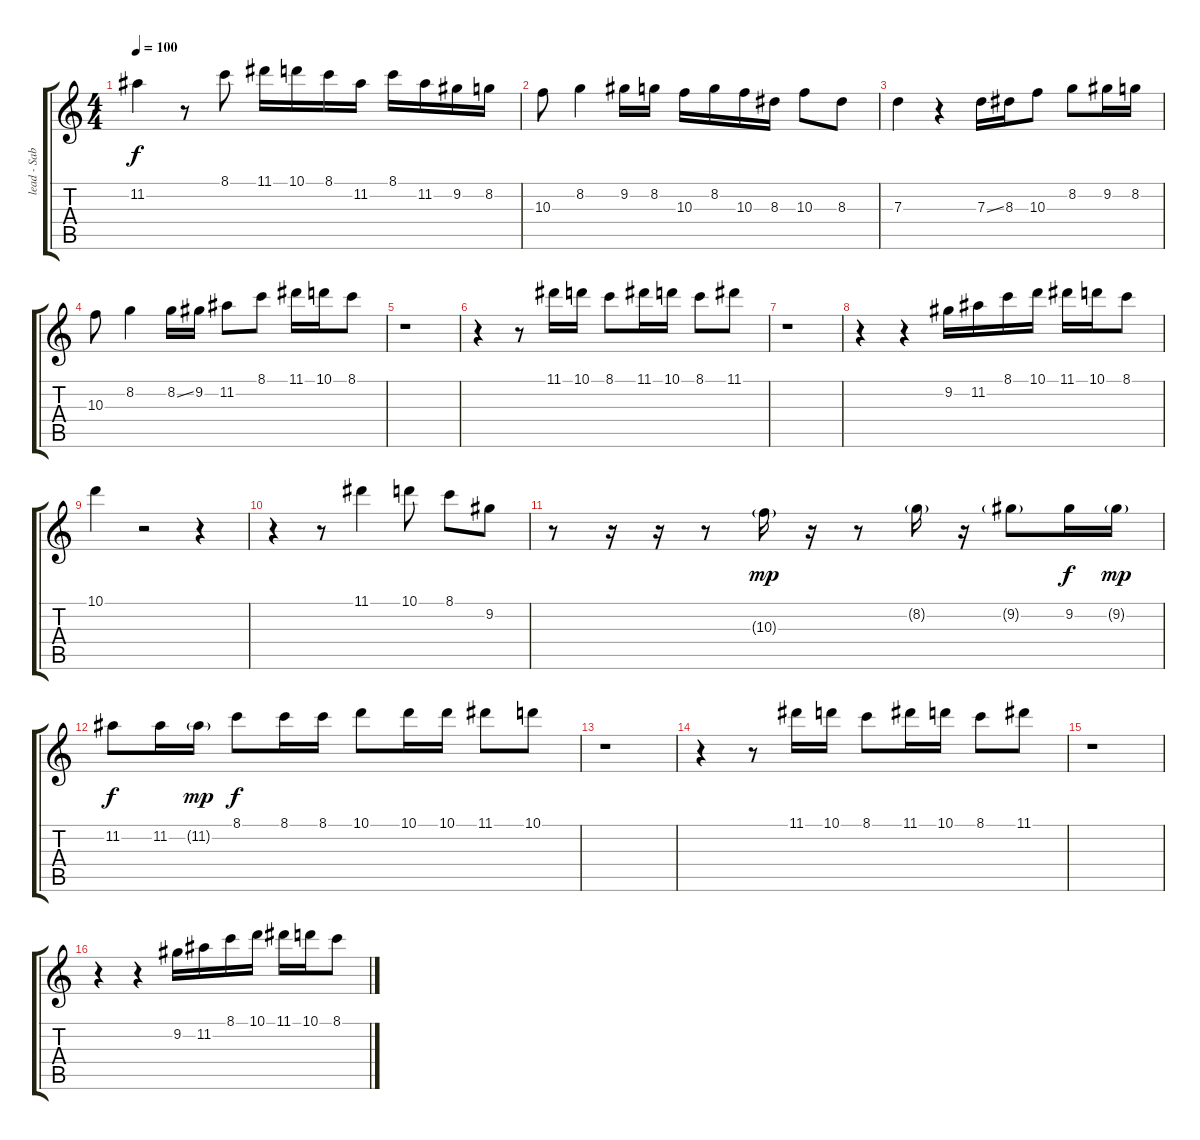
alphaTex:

\track ("lead - Sabin" "lead - Sab") {instrument electricguitarclean}
\staff {score tabs}
\tuning (E4 B3 G3 D3 A2 E2) {hide}
\ts (4 4)
\tempo 100
\clef g2
\ks c
11.2.4{dy f} r.8 8.1.8 11.1.16 10.1.16 8.1.16 11.2.16 8.1.16 11.2.16 9.2.16 8.2.16 |
10.3.8 8.2.4 9.2.16 8.2.16 10.3.16 8.2.16 10.3.16 8.3.16 10.3.8 8.3.8 |
7.3.4 r.4 7.3{ss}.16 8.3.16 10.3.8 8.2.8 9.2.16 8.2.16 |
10.3.8 8.2.4 8.2{ss}.16 9.2.16 11.2.8 8.1.8 11.1.16 10.1.16 8.1.8 |
r.1 |
r.4 r.8 11.1.16 10.1.16 8.1.8 11.1.16 10.1.16 8.1.8 11.1.8 |
r.1 |
r.4 r.4 9.2.16 11.2.16 8.1.16 10.1.16 11.1.16 10.1.16 8.1.8 |
10.1.4 r.2 r.4 |
r.4 r.8 11.1.4 10.1.8 8.1.8 9.2.8 |
r.8 r.16 r.16 r.8 10.3{g}.16{dy mp} r.16 r.8 8.2{g}.16 r.16 9.2{g}.8 9.2.16{dy f} 9.2{g}.16{dy mp} |
11.2.8{dy f} 11.2.16 11.2{g}.16{dy mp} 8.1.8{dy f} 8.1.16 8.1.16 10.1.8 10.1.16 10.1.16 11.1.8 10.1.8 |
r.1 |
r.4 r.8 11.1.16 10.1.16 8.1.8 11.1.16 10.1.16 8.1.8 11.1.8 |
r.1 |
r.4 r.4 9.2.16 11.2.16 8.1.16 10.1.16 11.1.16 10.1.16 8.1.8
